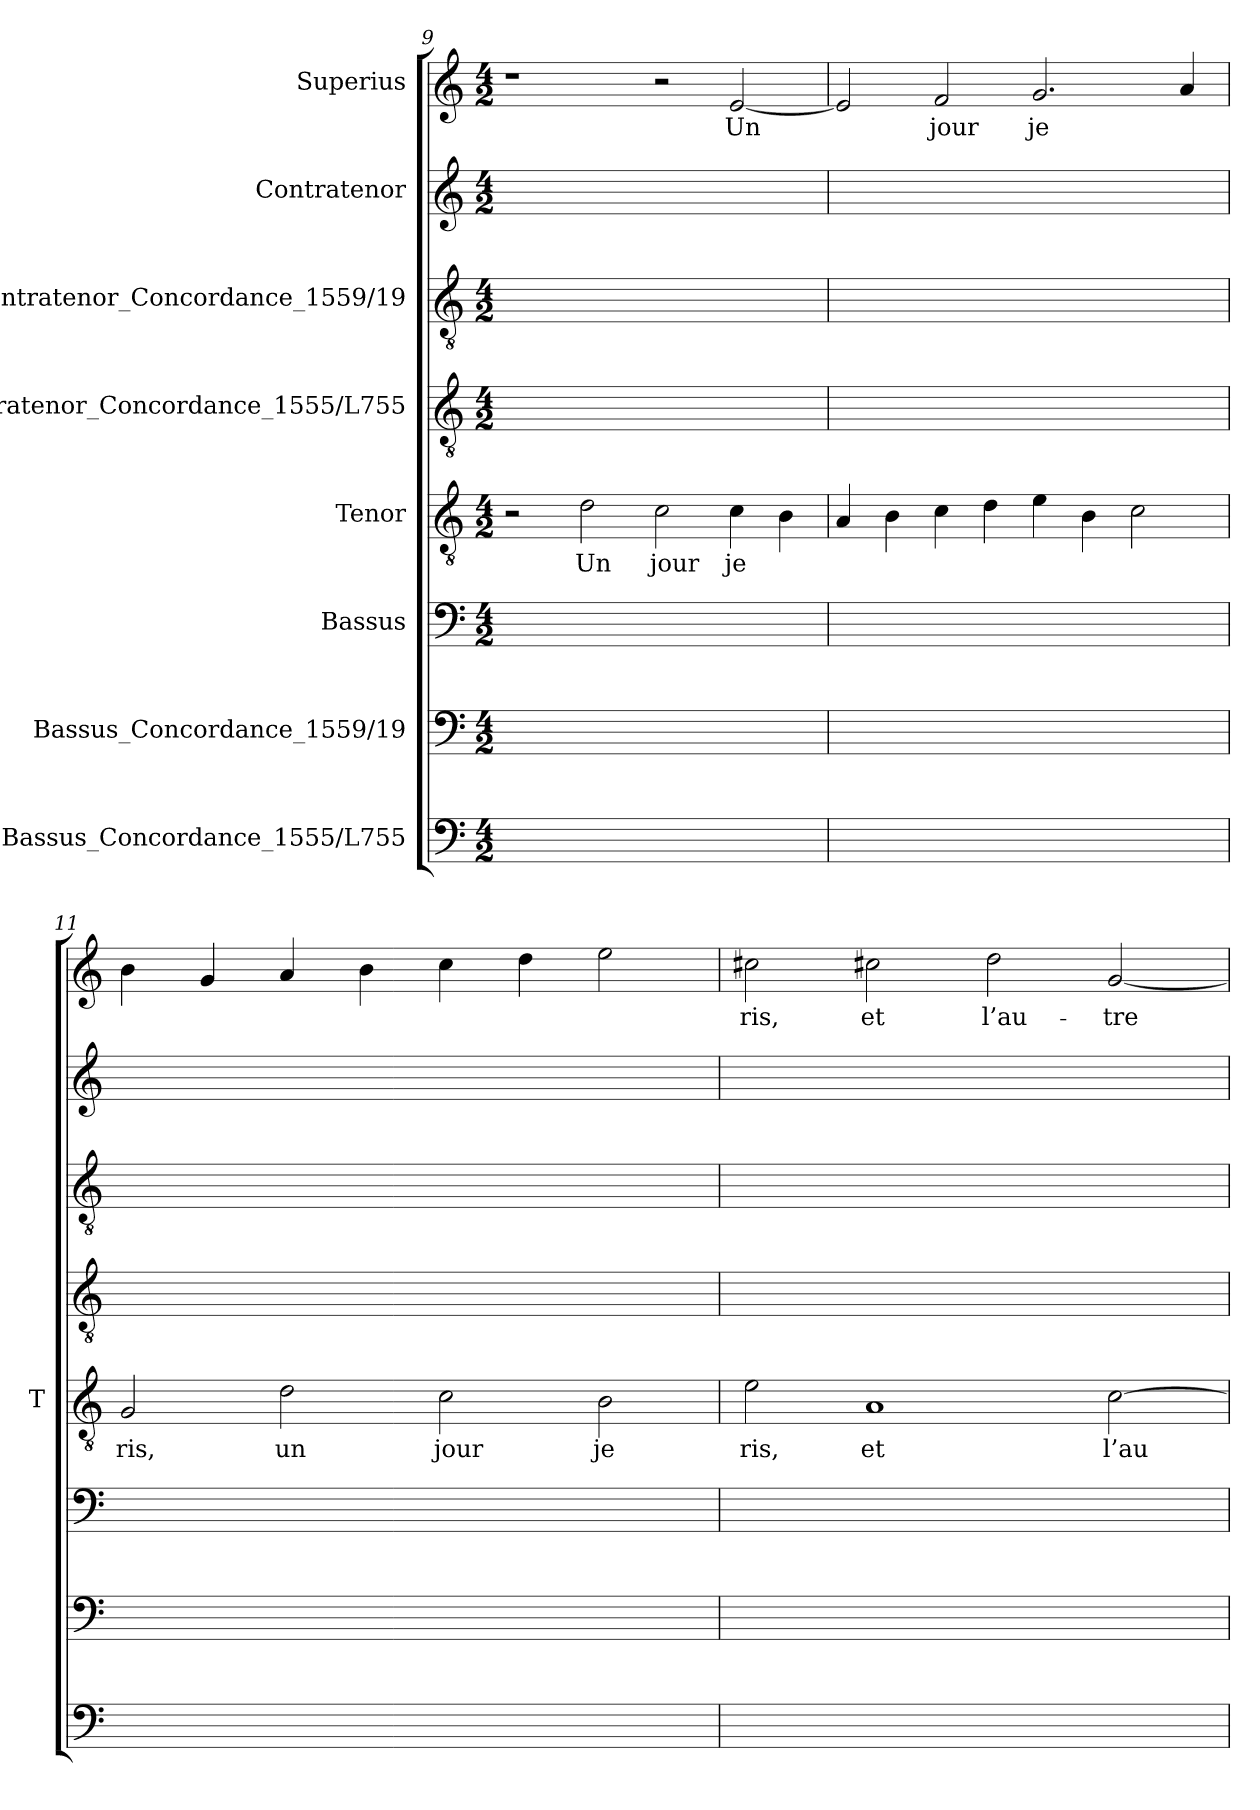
**kern	**kern	**kern	**kern	**text	**kern	**kern	**kern	**kern	**text
*part8	*part7	*part6	*part5	*part5	*part4	*part3	*part2	*part1	*part1
*staff8	*staff7	*staff6	*staff5	*staff5	*staff4	*staff3	*staff2	*staff1	*staff1
*I"Bassus_Concordance_1555/L755	*I"Bassus_Concordance_1559/19	*I"Bassus	*I"Tenor	*	*I"Contratenor_Concordance_1555/L755	*I"Contratenor_Concordance_1559/19	*I"Contratenor	*I"Superius	*
*	*	*	*I'T	*	*	*	*	*	*
*clefF4	*clefF4	*clefF4	*clefGv2	*	*clefGv2	*clefGv2	*clefG2	*clefG2	*
*k[]	*k[]	*k[]	*k[]	*	*k[]	*k[]	*k[]	*k[]	*
*M4/2	*M4/2	*M4/2	*M4/2	*	*M4/2	*M4/2	*M4/2	*M4/2	*
=9	=9	=9	=9	=9	=9	=9	=9	=9	=9
0ryy	0ryy	0ryy	2r	.	0ryy	0ryy	0ryy	1r	.
.	.	.	2d	-Un	.	.	.	.	.
.	.	.	2c	-jour	.	.	.	2r	.
.	.	.	4c	-je	.	.	.	[2e	-Un
.	.	.	4B	.	.	.	.	.	.
=10	=10	=10	=10	=10	=10	=10	=10	=10	=10
0ryy	0ryy	0ryy	4A	.	0ryy	0ryy	0ryy	2e]	.
.	.	.	4B	.	.	.	.	.	.
.	.	.	4c	.	.	.	.	2f	-jour
.	.	.	4d	.	.	.	.	.	.
.	.	.	4e	.	.	.	.	2.g	-je
.	.	.	4B	.	.	.	.	.	.
.	.	.	2c	.	.	.	.	.	.
.	.	.	.	.	.	.	.	4a	.
=11	=11	=11	=11	=11	=11	=11	=11	=11	=11
0ryy	0ryy	0ryy	2G	-ris,	0ryy	0ryy	0ryy	4b	.
.	.	.	.	.	.	.	.	4g	.
.	.	.	2d	-un	.	.	.	4a	.
.	.	.	.	.	.	.	.	4b	.
.	.	.	2c	-jour	.	.	.	4cc	.
.	.	.	.	.	.	.	.	4dd	.
.	.	.	2B	-je	.	.	.	2ee	.
=12	=12	=12	=12	=12	=12	=12	=12	=12	=12
0ryy	0ryy	0ryy	2e	-ris,	0ryy	0ryy	0ryy	2cc#X	-ris,
.	.	.	1A	-et	.	.	.	2cc#X	-et
.	.	.	.	.	.	.	.	2dd	l’au-
.	.	.	[2c	l’au-	.	.	.	[2g	-tre
=	=	=	=	=	=	=	=	=	=
*-	*-	*-	*-	*-	*-	*-	*-	*-	*-
